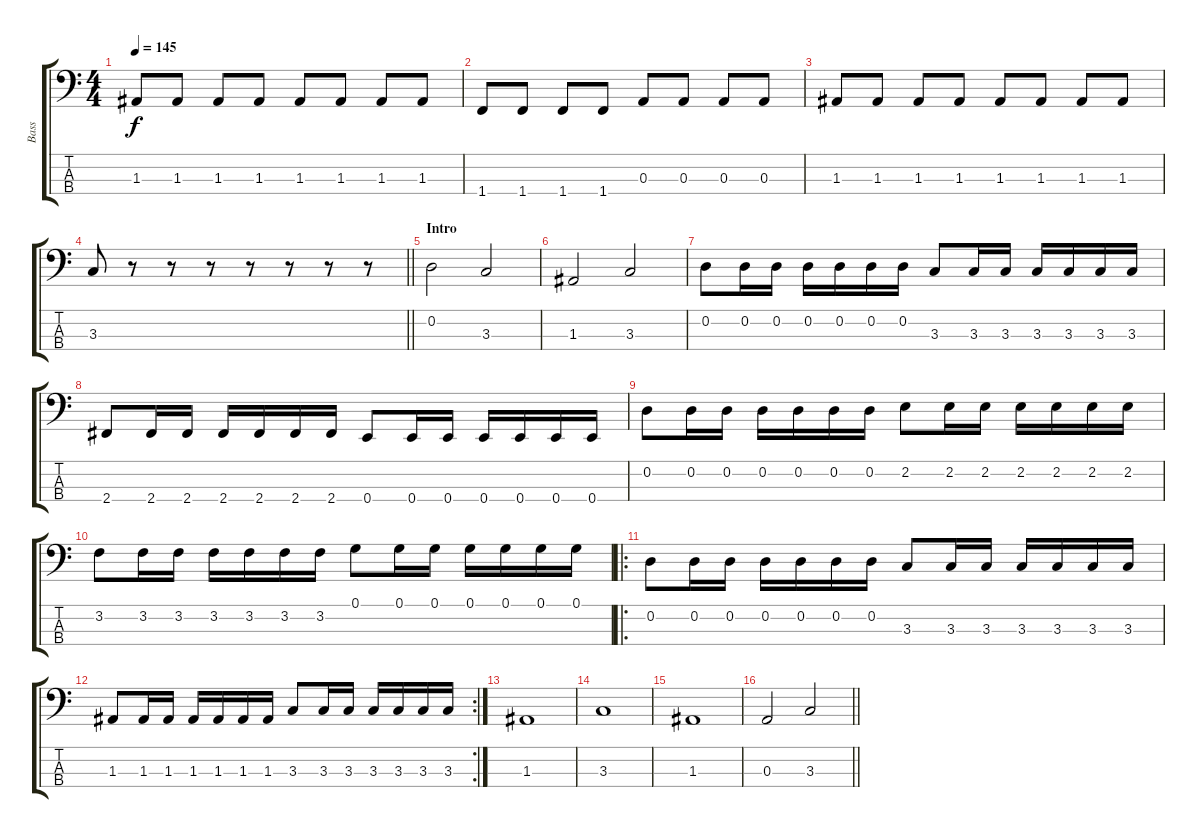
\track ("Bass" "Bass") {instrument slapbass1}
\staff {score tabs}
\tuning (G2 D2 A1 E1) {hide}
\ts (4 4)
\tempo 145
\clef f4
\ks c
1.3.8{dy f} 1.3.8 1.3.8 1.3.8 1.3.8 1.3.8 1.3.8 1.3.8 |
1.4.8 1.4.8 1.4.8 1.4.8 0.3.8 0.3.8 0.3.8 0.3.8 |
1.3.8 1.3.8 1.3.8 1.3.8 1.3.8 1.3.8 1.3.8 1.3.8 |
\barLineRight lightlight
3.3.8 r.8 r.8 r.8 r.8 r.8 r.8 r.8 |
\section ("" "Intro")
0.2.2 3.3.2 |
1.3.2 3.3.2 |
0.2.8 0.2.16 0.2.16 0.2.16 0.2.16 0.2.16 0.2.16 3.3.8 3.3.16 3.3.16 3.3.16 3.3.16 3.3.16 3.3.16 |
2.4.8 2.4.16 2.4.16 2.4.16 2.4.16 2.4.16 2.4.16 0.4.8 0.4.16 0.4.16 0.4.16 0.4.16 0.4.16 0.4.16 |
0.2.8 0.2.16 0.2.16 0.2.16 0.2.16 0.2.16 0.2.16 2.2.8 2.2.16 2.2.16 2.2.16 2.2.16 2.2.16 2.2.16 |
3.2.8 3.2.16 3.2.16 3.2.16 3.2.16 3.2.16 3.2.16 0.1.8 0.1.16 0.1.16 0.1.16 0.1.16 0.1.16 0.1.16 |
\ro
0.2.8 0.2.16 0.2.16 0.2.16 0.2.16 0.2.16 0.2.16 3.3.8 3.3.16 3.3.16 3.3.16 3.3.16 3.3.16 3.3.16 |
\rc 2
1.3.8 1.3.16 1.3.16 1.3.16 1.3.16 1.3.16 1.3.16 3.3.8 3.3.16 3.3.16 3.3.16 3.3.16 3.3.16 3.3.16 |
1.3.1 |
3.3.1 |
1.3.1 |
\barLineRight lightlight
0.3.2 3.3.2
